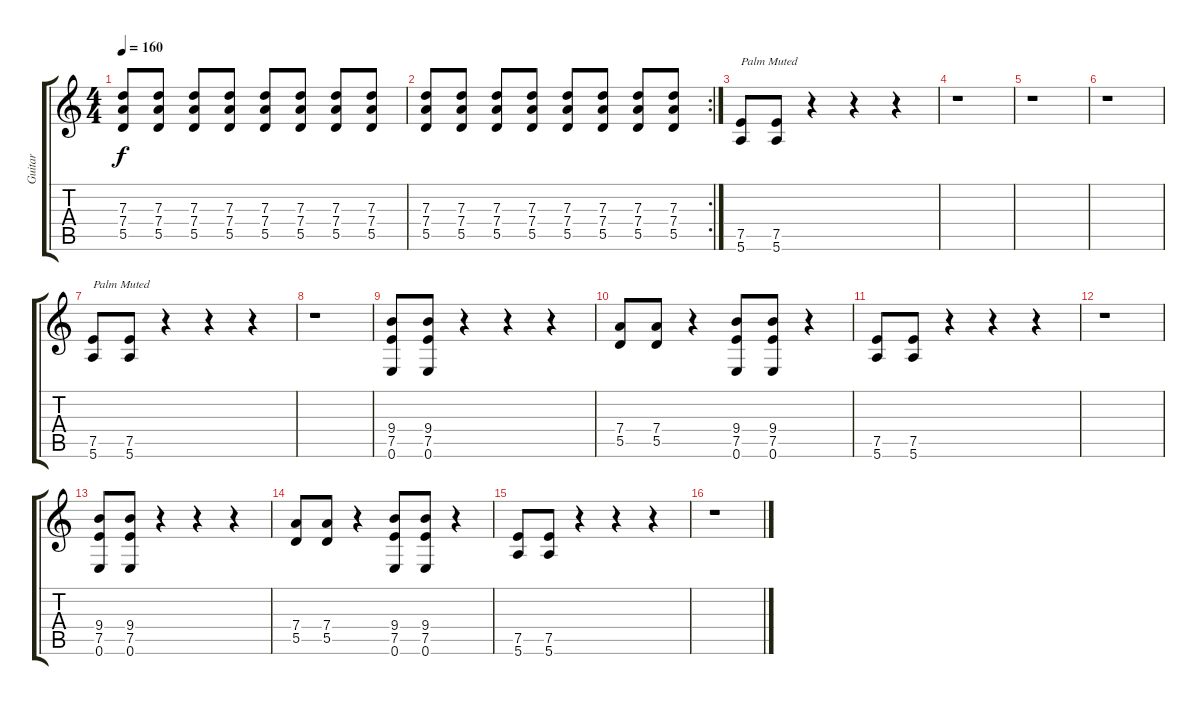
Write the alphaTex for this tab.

\track ("Guitar" "Guitar") {instrument distortionguitar}
\staff {score tabs}
\tuning (E4 B3 G3 D3 A2 E2) {hide}
\ts (4 4)
\tempo 160
\clef g2
\ks c
(7.3 7.4 5.5).8{dy f} (7.3 7.4 5.5).8 (7.3 7.4 5.5).8 (7.3 7.4 5.5).8 (7.3 7.4 5.5).8 (7.3 7.4 5.5).8 (7.3 7.4 5.5).8 (7.3 7.4 5.5).8 |
\rc 2
(7.3 7.4 5.5).8 (7.3 7.4 5.5).8 (7.3 7.4 5.5).8 (7.3 7.4 5.5).8 (7.3 7.4 5.5).8 (7.3 7.4 5.5).8 (7.3 7.4 5.5).8 (7.3 7.4 5.5).8 |
(7.5 5.6).8{txt "Palm Muted"} (7.5 5.6).8 r.4 r.4 r.4 |
r.1 |
r.1 |
r.1 |
(7.5 5.6).8{txt "Palm Muted"} (7.5 5.6).8 r.4 r.4 r.4 |
r.1 |
(9.4 7.5 0.6).8 (9.4 7.5 0.6).8 r.4 r.4 r.4 |
(7.4 5.5).8 (7.4 5.5).8 r.4 (9.4 7.5 0.6).8 (9.4 7.5 0.6).8 r.4 |
(7.5 5.6).8 (7.5 5.6).8 r.4 r.4 r.4 |
r.1 |
(9.4 7.5 0.6).8 (9.4 7.5 0.6).8 r.4 r.4 r.4 |
(7.4 5.5).8 (7.4 5.5).8 r.4 (9.4 7.5 0.6).8 (9.4 7.5 0.6).8 r.4 |
(7.5 5.6).8 (7.5 5.6).8 r.4 r.4 r.4 |
r.1
